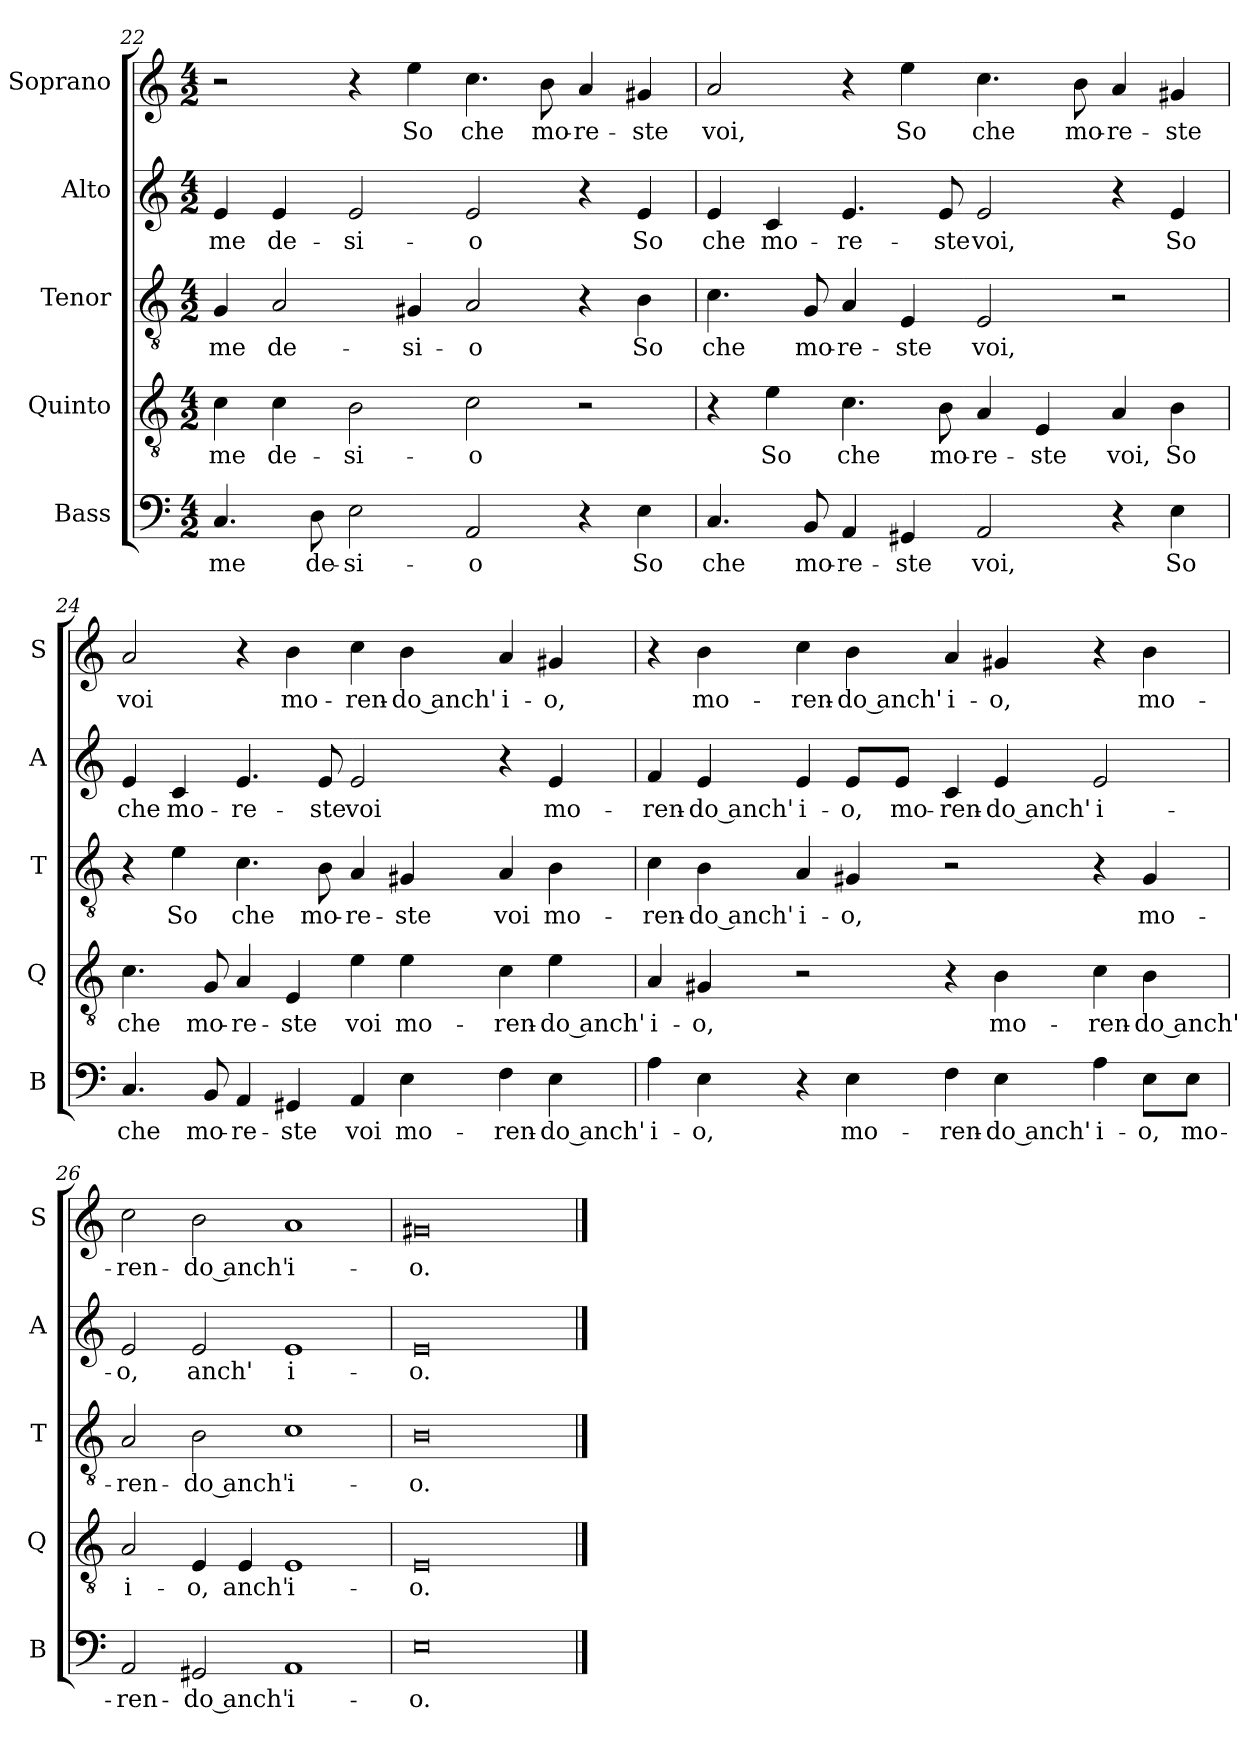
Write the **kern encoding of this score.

**kern	**text	**kern	**text	**kern	**text	**kern	**text	**kern	**text
*part5	*part5	*part4	*part4	*part3	*part3	*part2	*part2	*part1	*part1
*staff5	*staff5	*staff4	*staff4	*staff3	*staff3	*staff2	*staff2	*staff1	*staff1
*I"Bass	*	*I"Quinto	*	*I"Tenor	*	*I"Alto	*	*I"Soprano	*
*I'B	*	*I'Q	*	*I'T	*	*I'A	*	*I'S	*
*clefF4	*	*clefGv2	*	*clefGv2	*	*clefG2	*	*clefG2	*
*k[]	*	*k[]	*	*k[]	*	*k[]	*	*k[]	*
*C:	*	*C:	*	*C:	*	*C:	*	*C:	*
*M4/2	*	*M4/2	*	*M4/2	*	*M4/2	*	*M4/2	*
=22	=22	=22	=22	=22	=22	=22	=22	=22	=22
!	!LO:LY:b	!	!LO:LY:b	!	!LO:LY:b	!	!LO:LY:b	!	!
4.C/	-me	4c\	-me	4G/	-me	4e/	-me	2r	.
!	!	!	!LO:LY:b	!	!LO:LY:b	!	!LO:LY:b	!	!
.	.	4c\	de-	2A/	de-	4e/	de-	.	.
!	!LO:LY:b	!	!	!	!	!	!	!	!
8D\	de-	.	.	.	.	.	.	.	.
!	!LO:LY:b	!	!LO:LY:b	!	!	!	!LO:LY:b	!	!
2E\	-si-	2B\	-si-	.	.	2e/	-si-	4r	.
!	!	!	!	!	!LO:LY:b	!	!	!	!LO:LY:b
.	.	.	.	4G#X/	-si-	.	.	4ee\	So
!	!LO:LY:b	!	!LO:LY:b	!	!LO:LY:b	!	!LO:LY:b	!	!LO:LY:b
2AA/	-o	2c\	-o	2A/	-o	2e/	-o	4.cc\	che
!	!	!	!	!	!	!	!	!	!LO:LY:b
.	.	.	.	.	.	.	.	8b\	mo-
!	!	!	!	!	!	!	!	!	!LO:LY:b
4r	.	2r	.	4r	.	4r	.	4a/	-re-
!	!LO:LY:b	!	!	!	!LO:LY:b	!	!LO:LY:b	!	!LO:LY:b
4E\	So	.	.	4B\	So	4e/	So	4g#X/	-ste
!!LO:LB:g=z
=23	=23	=23	=23	=23	=23	=23	=23	=23	=23
!	!LO:LY:b	!	!	!	!LO:LY:b	!	!LO:LY:b	!	!LO:LY:b
4.C/	che	4r	.	4.c\	che	4e/	che	2a/	voi,
!	!	!	!LO:LY:b	!	!	!	!LO:LY:b	!	!
.	.	4e\	So	.	.	4c/	mo-	.	.
!	!LO:LY:b	!	!	!	!LO:LY:b	!	!	!	!
8BB/	mo-	.	.	8G/	mo-	.	.	.	.
!	!LO:LY:b	!	!LO:LY:b	!	!LO:LY:b	!	!LO:LY:b	!	!
4AA/	-re-	4.c\	che	4A/	-re-	4.e/	-re-	4r	.
!	!LO:LY:b	!	!	!	!LO:LY:b	!	!	!	!LO:LY:b
4GG#X/	-ste	.	.	4E/	-ste	.	.	4ee\	So
!	!	!	!LO:LY:b	!	!	!	!LO:LY:b	!	!
.	.	8B\	mo-	.	.	8e/	-ste	.	.
!	!LO:LY:b	!	!LO:LY:b	!	!LO:LY:b	!	!LO:LY:b	!	!LO:LY:b
2AA/	voi,	4A/	-re-	2E/	voi,	2e/	voi,	4.cc\	che
!	!	!	!LO:LY:b	!	!	!	!	!	!
.	.	4E/	-ste	.	.	.	.	.	.
!	!	!	!	!	!	!	!	!	!LO:LY:b
.	.	.	.	.	.	.	.	8b\	mo-
!	!	!	!LO:LY:b	!	!	!	!	!	!LO:LY:b
4r	.	4A/	voi,	2r	.	4r	.	4a/	-re-
!	!LO:LY:b	!	!LO:LY:b	!	!	!	!LO:LY:b	!	!LO:LY:b
4E\	So	4B\	So	.	.	4e/	So	4g#X/	-ste
=24	=24	=24	=24	=24	=24	=24	=24	=24	=24
!	!LO:LY:b	!	!LO:LY:b	!	!	!	!LO:LY:b	!	!LO:LY:b
4.C/	che	4.c\	che	4r	.	4e/	che	2a/	voi
!	!	!	!	!	!LO:LY:b	!	!LO:LY:b	!	!
.	.	.	.	4e\	So	4c/	mo-	.	.
!	!LO:LY:b	!	!LO:LY:b	!	!	!	!	!	!
8BB/	mo-	8G/	mo-	.	.	.	.	.	.
!	!LO:LY:b	!	!LO:LY:b	!	!LO:LY:b	!	!LO:LY:b	!	!
4AA/	-re-	4A/	-re-	4.c\	che	4.e/	-re-	4r	.
!	!LO:LY:b	!	!LO:LY:b	!	!	!	!	!	!LO:LY:b
4GG#X/	-ste	4E/	-ste	.	.	.	.	4b\	mo-
!	!	!	!	!	!LO:LY:b	!	!LO:LY:b	!	!
.	.	.	.	8B\	mo-	8e/	-ste	.	.
!	!LO:LY:b	!	!LO:LY:b	!	!LO:LY:b	!	!LO:LY:b	!	!LO:LY:b
4AA/	voi	4e\	voi	4A/	-re-	2e/	voi	4cc\	-ren-
!	!LO:LY:b	!	!LO:LY:b	!	!LO:LY:b	!	!	!	!LO:LY:b
4E\	mo-	4e\	mo-	4G#X/	-ste	.	.	4b\	-do anch'
!	!LO:LY:b	!	!LO:LY:b	!	!LO:LY:b	!	!	!	!LO:LY:b
4F\	-ren-	4c\	-ren-	4A/	voi	4r	.	4a/	i-
!	!LO:LY:b	!	!LO:LY:b	!	!LO:LY:b	!	!LO:LY:b	!	!LO:LY:b
4E\	-do anch'	4e\	-do anch'	4B\	mo-	4e/	mo-	4g#X/	-o,
!!LO:LB:g=z
=25	=25	=25	=25	=25	=25	=25	=25	=25	=25
!	!LO:LY:b	!	!LO:LY:b	!	!LO:LY:b	!	!LO:LY:b	!	!
4A\	i-	4A/	i-	4c\	-ren-	4f/	-ren-	4r	.
!	!LO:LY:b	!	!LO:LY:b	!	!LO:LY:b	!	!LO:LY:b	!	!LO:LY:b
4E\	-o,	4G#X/	-o,	4B\	-do anch'	4e/	-do anch'	4b\	mo-
!	!	!	!	!	!LO:LY:b	!	!LO:LY:b	!	!LO:LY:b
4r	.	2r	.	4A/	i-	4e/	i-	4cc\	-ren-
!	!LO:LY:b	!	!	!	!LO:LY:b	!	!LO:LY:b	!	!LO:LY:b
4E\	mo-	.	.	4G#X/	-o,	8e/L	-o,	4b\	-do anch'
!	!	!	!	!	!	!	!LO:LY:b	!	!
.	.	.	.	.	.	8e/J	mo-	.	.
!	!LO:LY:b	!	!	!	!	!	!LO:LY:b	!	!LO:LY:b
4F\	-ren-	4r	.	2r	.	4c/	-ren-	4a/	i-
!	!LO:LY:b	!	!LO:LY:b	!	!	!	!LO:LY:b	!	!LO:LY:b
4E\	-do anch'	4B\	mo-	.	.	4e/	-do anch'	4g#X/	-o,
!	!LO:LY:b	!	!LO:LY:b	!	!	!	!LO:LY:b	!	!
4A\	i-	4c\	-ren-	4r	.	2e/	i-	4r	.
!	!LO:LY:b	!	!LO:LY:b	!	!LO:LY:b	!	!	!	!LO:LY:b
8E\L	-o,	4B\	-do anch'	4G#/	mo-	.	.	4b\	mo-
!	!LO:LY:b	!	!	!	!	!	!	!	!
8E\J	mo-	.	.	.	.	.	.	.	.
=26	=26	=26	=26	=26	=26	=26	=26	=26	=26
!	!LO:LY:b	!	!LO:LY:b	!	!LO:LY:b	!	!LO:LY:b	!	!LO:LY:b
2AA/	-ren-	2A/	i-	2A/	-ren-	2e/	-o,	2cc\	-ren-
!	!LO:LY:b	!	!LO:LY:b	!	!LO:LY:b	!	!LO:LY:b	!	!LO:LY:b
2GG#X/	-do anch'	4E/	-o,	2B\	-do anch'	2e/	anch'	2b\	-do anch'
!	!	!	!LO:LY:b	!	!	!	!	!	!
.	.	4E/	anch'	.	.	.	.	.	.
!	!LO:LY:b	!	!LO:LY:b	!	!LO:LY:b	!	!LO:LY:b	!	!LO:LY:b
1AA	i-	1E	i-	1c	i-	1e	i-	1a	i-
=27	=27	=27	=27	=27	=27	=27	=27	=27	=27
!	!LO:LY:b	!	!LO:LY:b	!	!LO:LY:b	!	!LO:LY:b	!	!LO:LY:b
0E	-o.	0E	-o.	0B	-o.	0e	-o.	0g#X	-o.
==	==	==	==	==	==	==	==	==	==
*-	*-	*-	*-	*-	*-	*-	*-	*-	*-
